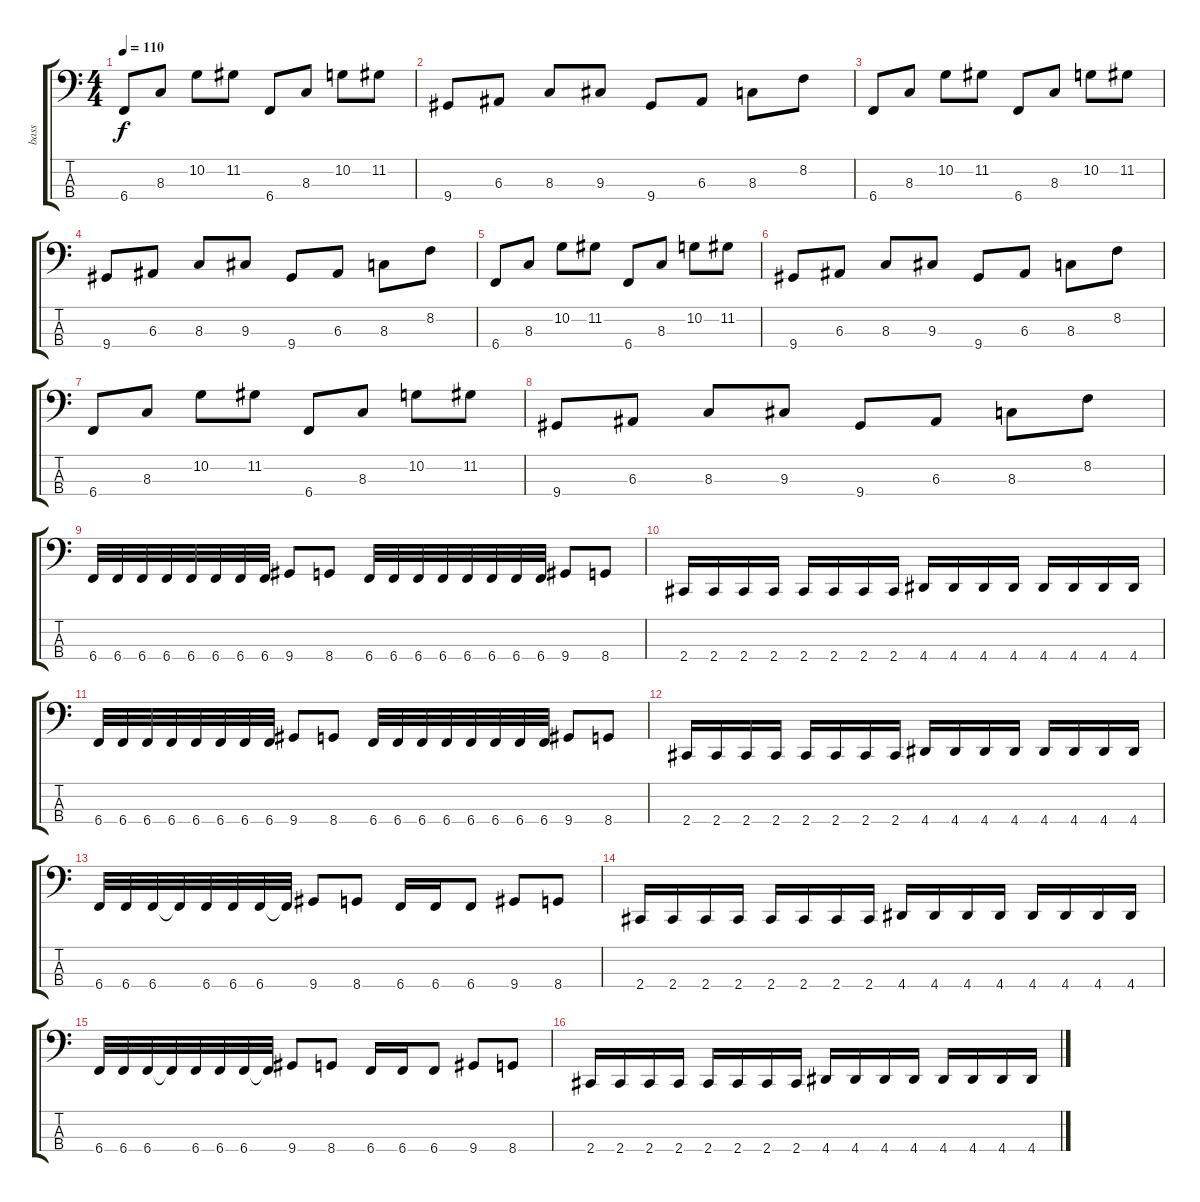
\track ("bass" "bass") {instrument electricbasspick}
\staff {score tabs}
\tuning (D2 A1 E1 B0) {hide}
\ts (4 4)
\tempo 110
\clef f4
\ks c
6.4.8{dy f instrument electricbasspick} 8.3.8 10.2.8 11.2.8 6.4.8 8.3.8 10.2.8 11.2.8 |
9.4.8 6.3.8 8.3.8 9.3.8 9.4.8 6.3.8 8.3.8 8.2.8 |
6.4.8 8.3.8 10.2.8 11.2.8 6.4.8 8.3.8 10.2.8 11.2.8 |
9.4.8 6.3.8 8.3.8 9.3.8 9.4.8 6.3.8 8.3.8 8.2.8 |
6.4.8 8.3.8 10.2.8 11.2.8 6.4.8 8.3.8 10.2.8 11.2.8 |
9.4.8 6.3.8 8.3.8 9.3.8 9.4.8 6.3.8 8.3.8 8.2.8 |
6.4.8 8.3.8 10.2.8 11.2.8 6.4.8 8.3.8 10.2.8 11.2.8 |
9.4.8 6.3.8 8.3.8 9.3.8 9.4.8 6.3.8 8.3.8 8.2.8 |
6.4.32 6.4.32 6.4.32 6.4.32 6.4.32 6.4.32 6.4.32 6.4.32 9.4.8 8.4.8 6.4.32 6.4.32 6.4.32 6.4.32 6.4.32 6.4.32 6.4.32 6.4.32 9.4.8 8.4.8 |
2.4.16 2.4.16 2.4.16 2.4.16 2.4.16 2.4.16 2.4.16 2.4.16 4.4.16 4.4.16 4.4.16 4.4.16 4.4.16 4.4.16 4.4.16 4.4.16 |
6.4.32 6.4.32 6.4.32 6.4.32 6.4.32 6.4.32 6.4.32 6.4.32 9.4.8 8.4.8 6.4.32 6.4.32 6.4.32 6.4.32 6.4.32 6.4.32 6.4.32 6.4.32 9.4.8 8.4.8 |
2.4.16 2.4.16 2.4.16 2.4.16 2.4.16 2.4.16 2.4.16 2.4.16 4.4.16 4.4.16 4.4.16 4.4.16 4.4.16 4.4.16 4.4.16 4.4.16 |
6.4.32 6.4.32 6.4.32 6.4{t}.32 6.4.32 6.4.32 6.4.32 6.4{t}.32 9.4.8 8.4.8 6.4.16 6.4.16 6.4.8 9.4.8 8.4.8 |
2.4.16 2.4.16 2.4.16 2.4.16 2.4.16 2.4.16 2.4.16 2.4.16 4.4.16 4.4.16 4.4.16 4.4.16 4.4.16 4.4.16 4.4.16 4.4.16 |
6.4.32 6.4.32 6.4.32 6.4{t}.32 6.4.32 6.4.32 6.4.32 6.4{t}.32 9.4.8 8.4.8 6.4.16 6.4.16 6.4.8 9.4.8 8.4.8 |
2.4.16 2.4.16 2.4.16 2.4.16 2.4.16 2.4.16 2.4.16 2.4.16 4.4.16 4.4.16 4.4.16 4.4.16 4.4.16 4.4.16 4.4.16 4.4.16
